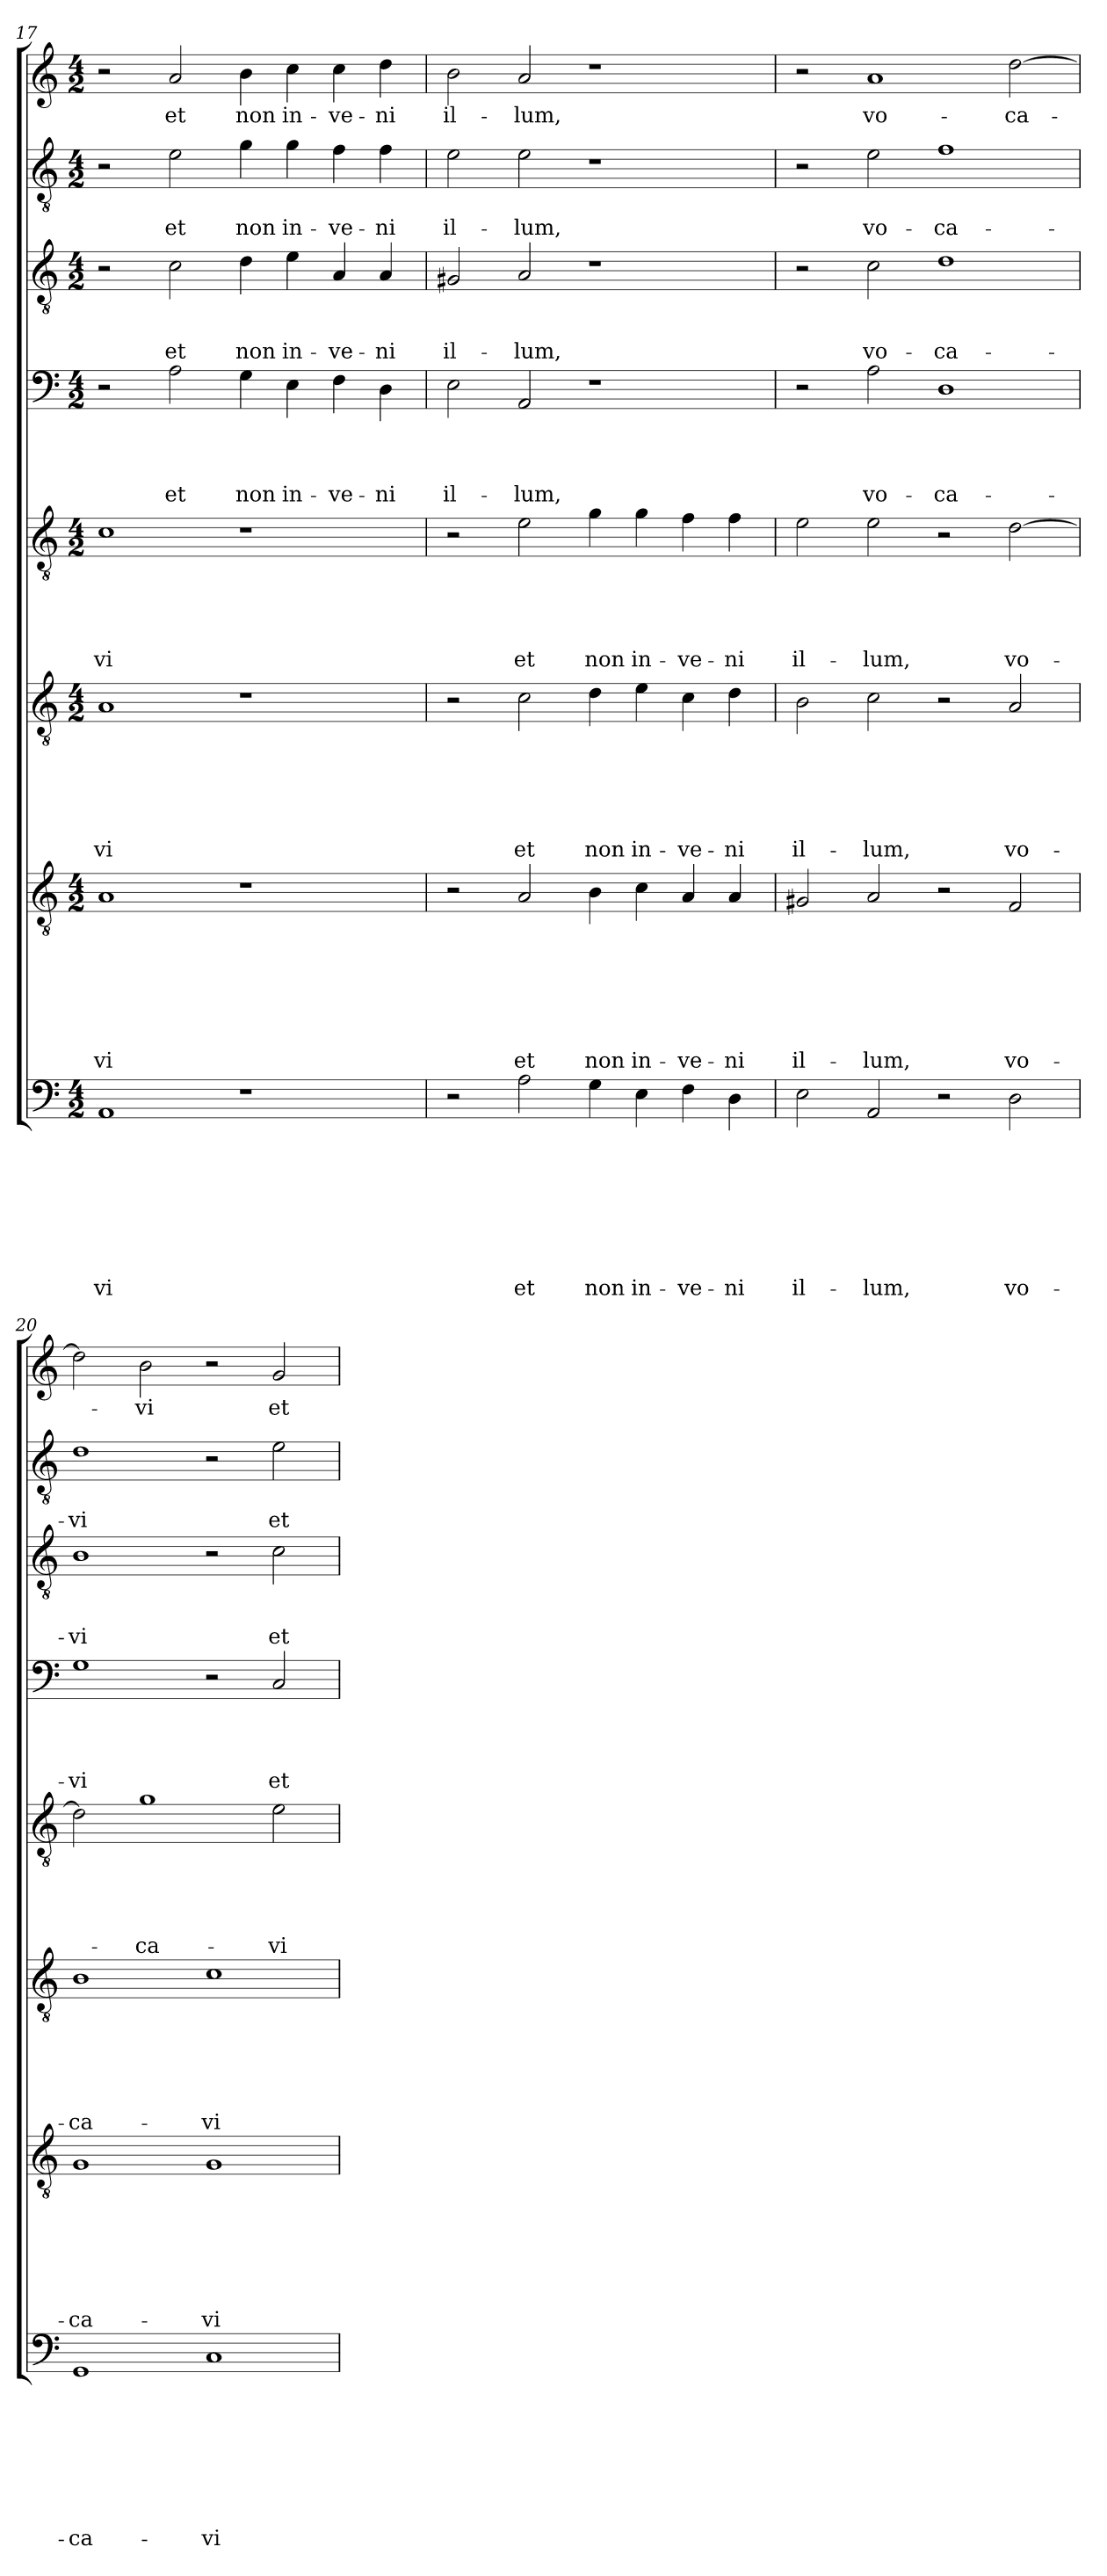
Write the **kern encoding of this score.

**kern	**text	**text	**text	**text	**text	**text	**text	**text	**kern	**text	**text	**text	**text	**text	**text	**text	**kern	**text	**text	**text	**text	**text	**text	**kern	**text	**text	**text	**text	**text	**kern	**text	**text	**text	**text	**kern	**text	**text	**text	**kern	**text	**text	**kern	**text
*part8	*part8	*part8	*part8	*part8	*part8	*part8	*part8	*part8	*part7	*part7	*part7	*part7	*part7	*part7	*part7	*part7	*part6	*part6	*part6	*part6	*part6	*part6	*part6	*part5	*part5	*part5	*part5	*part5	*part5	*part4	*part4	*part4	*part4	*part4	*part3	*part3	*part3	*part3	*part2	*part2	*part2	*part1	*part1
*staff8	*staff8	*staff8	*staff8	*staff8	*staff8	*staff8	*staff8	*staff8	*staff7	*staff7	*staff7	*staff7	*staff7	*staff7	*staff7	*staff7	*staff6	*staff6	*staff6	*staff6	*staff6	*staff6	*staff6	*staff5	*staff5	*staff5	*staff5	*staff5	*staff5	*staff4	*staff4	*staff4	*staff4	*staff4	*staff3	*staff3	*staff3	*staff3	*staff2	*staff2	*staff2	*staff1	*staff1
*clefF4	*	*	*	*	*	*	*	*	*clefGv2	*	*	*	*	*	*	*	*clefGv2	*	*	*	*	*	*	*clefGv2	*	*	*	*	*	*clefF4	*	*	*	*	*clefGv2	*	*	*	*clefGv2	*	*	*clefG2	*
*k[]	*	*	*	*	*	*	*	*	*k[]	*	*	*	*	*	*	*	*k[]	*	*	*	*	*	*	*k[]	*	*	*	*	*	*k[]	*	*	*	*	*k[]	*	*	*	*k[]	*	*	*k[]	*
*a:	*	*	*	*	*	*	*	*	*a:	*	*	*	*	*	*	*	*a:	*	*	*	*	*	*	*a:	*	*	*	*	*	*a:	*	*	*	*	*a:	*	*	*	*a:	*	*	*a:	*
*M4/2	*	*	*	*	*	*	*	*	*M4/2	*	*	*	*	*	*	*	*M4/2	*	*	*	*	*	*	*M4/2	*	*	*	*	*	*M4/2	*	*	*	*	*M4/2	*	*	*	*M4/2	*	*	*M4/2	*
=17	=17	=17	=17	=17	=17	=17	=17	=17	=17	=17	=17	=17	=17	=17	=17	=17	=17	=17	=17	=17	=17	=17	=17	=17	=17	=17	=17	=17	=17	=17	=17	=17	=17	=17	=17	=17	=17	=17	=17	=17	=17	=17	=17
!	!	!	!	!	!	!	!	!LO:LY:b	!	!	!	!	!	!	!	!LO:LY:b	!	!	!	!	!	!	!LO:LY:b	!	!	!	!	!	!LO:LY:b	!	!	!	!	!	!	!	!	!	!	!	!	!	!
1AA	.	.	.	.	.	.	.	-vi	1A	.	.	.	.	.	.	-vi	1A	.	.	.	.	.	-vi	1c	.	.	.	.	-vi	2r	.	.	.	.	2r	.	.	.	2r	.	.	2r	.
!	!	!	!	!	!	!	!	!	!	!	!	!	!	!	!	!	!	!	!	!	!	!	!	!	!	!	!	!	!	!	!	!	!	!LO:LY:b	!	!	!	!LO:LY:b	!	!	!LO:LY:b	!	!LO:LY:b
.	.	.	.	.	.	.	.	.	.	.	.	.	.	.	.	.	.	.	.	.	.	.	.	.	.	.	.	.	.	2A\	.	.	.	et	2c\	.	.	et	2e\	.	et	2a/	et
!	!	!	!	!	!	!	!	!	!	!	!	!	!	!	!	!	!	!	!	!	!	!	!	!	!	!	!	!	!	!	!	!	!	!LO:LY:b	!	!	!	!LO:LY:b	!	!	!LO:LY:b	!	!LO:LY:b
1r	.	.	.	.	.	.	.	.	1r	.	.	.	.	.	.	.	1r	.	.	.	.	.	.	1r	.	.	.	.	.	4G\	.	.	.	non	4d\	.	.	non	4g\	.	non	4b\	non
!	!	!	!	!	!	!	!	!	!	!	!	!	!	!	!	!	!	!	!	!	!	!	!	!	!	!	!	!	!	!	!	!	!	!LO:LY:b	!	!	!	!LO:LY:b	!	!	!LO:LY:b	!	!LO:LY:b
.	.	.	.	.	.	.	.	.	.	.	.	.	.	.	.	.	.	.	.	.	.	.	.	.	.	.	.	.	.	4E\	.	.	.	in-	4e\	.	.	in-	4g\	.	in-	4cc\	in-
!	!	!	!	!	!	!	!	!	!	!	!	!	!	!	!	!	!	!	!	!	!	!	!	!	!	!	!	!	!	!	!	!	!	!LO:LY:b	!	!	!	!LO:LY:b	!	!	!LO:LY:b	!	!LO:LY:b
.	.	.	.	.	.	.	.	.	.	.	.	.	.	.	.	.	.	.	.	.	.	.	.	.	.	.	.	.	.	4F\	.	.	.	-ve-	4A/	.	.	-ve-	4f\	.	-ve-	4cc\	-ve-
!	!	!	!	!	!	!	!	!	!	!	!	!	!	!	!	!	!	!	!	!	!	!	!	!	!	!	!	!	!	!	!	!	!	!LO:LY:b	!	!	!	!LO:LY:b	!	!	!LO:LY:b	!	!LO:LY:b
.	.	.	.	.	.	.	.	.	.	.	.	.	.	.	.	.	.	.	.	.	.	.	.	.	.	.	.	.	.	4D\	.	.	.	-ni	4A/	.	.	-ni	4f\	.	-ni	4dd\	-ni
=18	=18	=18	=18	=18	=18	=18	=18	=18	=18	=18	=18	=18	=18	=18	=18	=18	=18	=18	=18	=18	=18	=18	=18	=18	=18	=18	=18	=18	=18	=18	=18	=18	=18	=18	=18	=18	=18	=18	=18	=18	=18	=18	=18
!	!	!	!	!	!	!	!	!	!	!	!	!	!	!	!	!	!	!	!	!	!	!	!	!	!	!	!	!	!	!	!	!	!	!LO:LY:b	!	!	!	!LO:LY:b	!	!	!LO:LY:b	!	!LO:LY:b
2r	.	.	.	.	.	.	.	.	2r	.	.	.	.	.	.	.	2r	.	.	.	.	.	.	2r	.	.	.	.	.	2E\	.	.	.	il-	2G#X/	.	.	il-	2e\	.	il-	2b\	il-
!	!	!	!	!	!	!	!	!LO:LY:b	!	!	!	!	!	!	!	!LO:LY:b	!	!	!	!	!	!	!LO:LY:b	!	!	!	!	!	!LO:LY:b	!	!	!	!	!LO:LY:b	!	!	!	!LO:LY:b	!	!	!LO:LY:b	!	!LO:LY:b
2A\	.	.	.	.	.	.	.	et	2A/	.	.	.	.	.	.	et	2c\	.	.	.	.	.	et	2e\	.	.	.	.	et	2AA/	.	.	.	-lum,	2A/	.	.	-lum,	2e\	.	-lum,	2a/	-lum,
!	!	!	!	!	!	!	!	!LO:LY:b	!	!	!	!	!	!	!	!LO:LY:b	!	!	!	!	!	!	!LO:LY:b	!	!	!	!	!	!LO:LY:b	!	!	!	!	!	!	!	!	!	!	!	!	!	!
4G\	.	.	.	.	.	.	.	non	4B\	.	.	.	.	.	.	non	4d\	.	.	.	.	.	non	4g\	.	.	.	.	non	1r	.	.	.	.	1r	.	.	.	1r	.	.	1r	.
!	!	!	!	!	!	!	!	!LO:LY:b	!	!	!	!	!	!	!	!LO:LY:b	!	!	!	!	!	!	!LO:LY:b	!	!	!	!	!	!LO:LY:b	!	!	!	!	!	!	!	!	!	!	!	!	!	!
4E\	.	.	.	.	.	.	.	in-	4c\	.	.	.	.	.	.	in-	4e\	.	.	.	.	.	in-	4g\	.	.	.	.	in-	.	.	.	.	.	.	.	.	.	.	.	.	.	.
!	!	!	!	!	!	!	!	!LO:LY:b	!	!	!	!	!	!	!	!LO:LY:b	!	!	!	!	!	!	!LO:LY:b	!	!	!	!	!	!LO:LY:b	!	!	!	!	!	!	!	!	!	!	!	!	!	!
4F\	.	.	.	.	.	.	.	-ve-	4A/	.	.	.	.	.	.	-ve-	4c\	.	.	.	.	.	-ve-	4f\	.	.	.	.	-ve-	.	.	.	.	.	.	.	.	.	.	.	.	.	.
!	!	!	!	!	!	!	!	!LO:LY:b	!	!	!	!	!	!	!	!LO:LY:b	!	!	!	!	!	!	!LO:LY:b	!	!	!	!	!	!LO:LY:b	!	!	!	!	!	!	!	!	!	!	!	!	!	!
4D\	.	.	.	.	.	.	.	-ni	4A/	.	.	.	.	.	.	-ni	4d\	.	.	.	.	.	-ni	4f\	.	.	.	.	-ni	.	.	.	.	.	.	.	.	.	.	.	.	.	.
=19	=19	=19	=19	=19	=19	=19	=19	=19	=19	=19	=19	=19	=19	=19	=19	=19	=19	=19	=19	=19	=19	=19	=19	=19	=19	=19	=19	=19	=19	=19	=19	=19	=19	=19	=19	=19	=19	=19	=19	=19	=19	=19	=19
!	!	!	!	!	!	!	!	!LO:LY:b	!	!	!	!	!	!	!	!LO:LY:b	!	!	!	!	!	!	!LO:LY:b	!	!	!	!	!	!LO:LY:b	!	!	!	!	!	!	!	!	!	!	!	!	!	!
2E\	.	.	.	.	.	.	.	il-	2G#X/	.	.	.	.	.	.	il-	2B\	.	.	.	.	.	il-	2e\	.	.	.	.	il-	2r	.	.	.	.	2r	.	.	.	2r	.	.	2r	.
!	!	!	!	!	!	!	!	!LO:LY:b	!	!	!	!	!	!	!	!LO:LY:b	!	!	!	!	!	!	!LO:LY:b	!	!	!	!	!	!LO:LY:b	!	!	!	!	!LO:LY:b	!	!	!	!LO:LY:b	!	!	!LO:LY:b	!	!LO:LY:b
2AA/	.	.	.	.	.	.	.	-lum,	2A/	.	.	.	.	.	.	-lum,	2c\	.	.	.	.	.	-lum,	2e\	.	.	.	.	-lum,	2A\	.	.	.	vo-	2c\	.	.	vo-	2e\	.	vo-	1a	vo-
!	!	!	!	!	!	!	!	!	!	!	!	!	!	!	!	!	!	!	!	!	!	!	!	!	!	!	!	!	!	!	!	!	!	!LO:LY:b	!	!	!	!LO:LY:b	!	!	!LO:LY:b	!	!
2r	.	.	.	.	.	.	.	.	2r	.	.	.	.	.	.	.	2r	.	.	.	.	.	.	2r	.	.	.	.	.	1D	.	.	.	-ca-	1d	.	.	-ca-	1f	.	-ca-	.	.
!	!	!	!	!	!	!	!	!LO:LY:b	!	!	!	!	!	!	!	!LO:LY:b	!	!	!	!	!	!	!LO:LY:b	!	!	!	!	!	!LO:LY:b	!	!	!	!	!	!	!	!	!	!	!	!	!	!LO:LY:b
2D\	.	.	.	.	.	.	.	vo-	2F/	.	.	.	.	.	.	vo-	2A/	.	.	.	.	.	vo-	[2d\	.	.	.	.	vo-	.	.	.	.	.	.	.	.	.	.	.	.	[2dd\	-ca-
=20	=20	=20	=20	=20	=20	=20	=20	=20	=20	=20	=20	=20	=20	=20	=20	=20	=20	=20	=20	=20	=20	=20	=20	=20	=20	=20	=20	=20	=20	=20	=20	=20	=20	=20	=20	=20	=20	=20	=20	=20	=20	=20	=20
!	!	!	!	!	!	!	!	!LO:LY:b	!	!	!	!	!	!	!	!LO:LY:b	!	!	!	!	!	!	!LO:LY:b	!	!	!	!	!	!	!	!	!	!	!LO:LY:b	!	!	!	!LO:LY:b	!	!	!LO:LY:b	!	!
1GG	.	.	.	.	.	.	.	-ca-	1G	.	.	.	.	.	.	-ca-	1B	.	.	.	.	.	-ca-	2d\]	.	.	.	.	.	1G	.	.	.	-vi	1B	.	.	-vi	1d	.	-vi	2dd\]	.
!	!	!	!	!	!	!	!	!	!	!	!	!	!	!	!	!	!	!	!	!	!	!	!	!	!	!	!	!	!LO:LY:b	!	!	!	!	!	!	!	!	!	!	!	!	!	!LO:LY:b
.	.	.	.	.	.	.	.	.	.	.	.	.	.	.	.	.	.	.	.	.	.	.	.	1g	.	.	.	.	-ca-	.	.	.	.	.	.	.	.	.	.	.	.	2b\	-vi
!	!	!	!	!	!	!	!	!LO:LY:b	!	!	!	!	!	!	!	!LO:LY:b	!	!	!	!	!	!	!LO:LY:b	!	!	!	!	!	!	!	!	!	!	!	!	!	!	!	!	!	!	!	!
1C	.	.	.	.	.	.	.	-vi	1G	.	.	.	.	.	.	-vi	1c	.	.	.	.	.	-vi	.	.	.	.	.	.	2r	.	.	.	.	2r	.	.	.	2r	.	.	2r	.
!	!	!	!	!	!	!	!	!	!	!	!	!	!	!	!	!	!	!	!	!	!	!	!	!	!	!	!	!	!LO:LY:b	!	!	!	!	!LO:LY:b	!	!	!	!LO:LY:b	!	!	!LO:LY:b	!	!LO:LY:b
.	.	.	.	.	.	.	.	.	.	.	.	.	.	.	.	.	.	.	.	.	.	.	.	2e\	.	.	.	.	-vi	2C/	.	.	.	et	2c\	.	.	et	2e\	.	et	2g/	et
=	=	=	=	=	=	=	=	=	=	=	=	=	=	=	=	=	=	=	=	=	=	=	=	=	=	=	=	=	=	=	=	=	=	=	=	=	=	=	=	=	=	=	=
*-	*-	*-	*-	*-	*-	*-	*-	*-	*-	*-	*-	*-	*-	*-	*-	*-	*-	*-	*-	*-	*-	*-	*-	*-	*-	*-	*-	*-	*-	*-	*-	*-	*-	*-	*-	*-	*-	*-	*-	*-	*-	*-	*-
